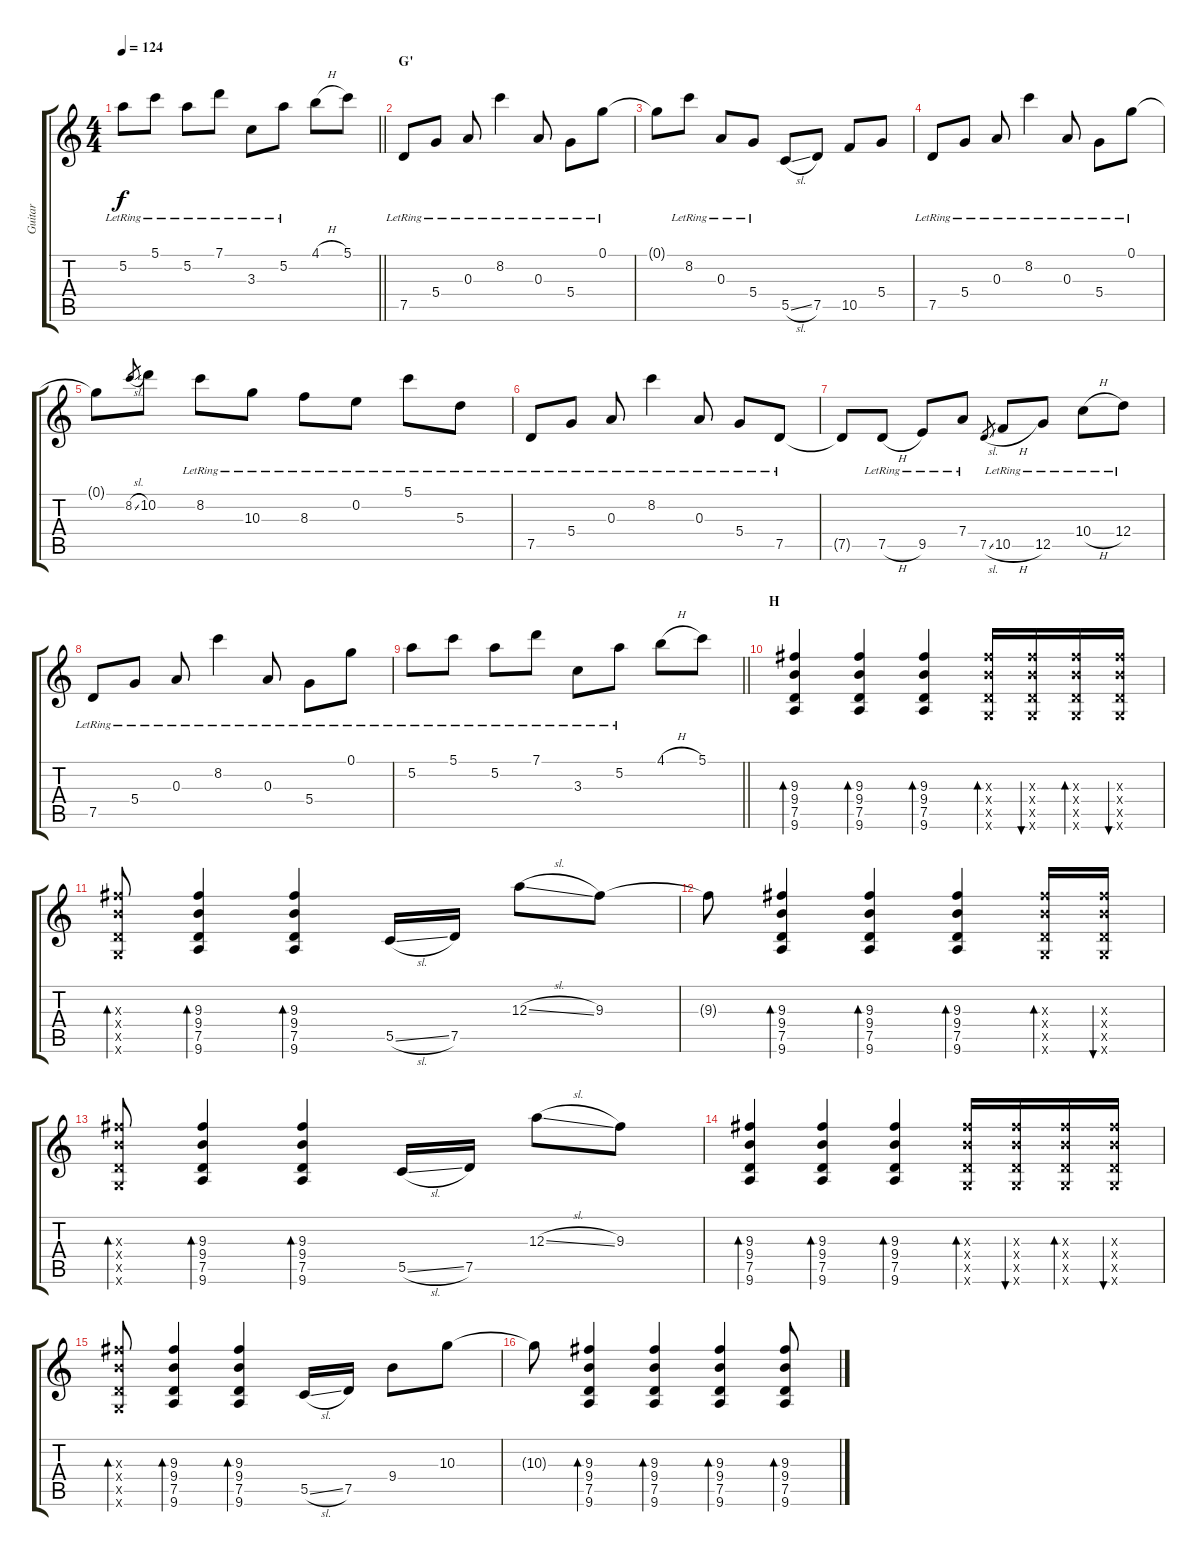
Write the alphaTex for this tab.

\track ("Guitar" "Guitar") {instrument distortionguitar}
\staff {score tabs}
\tuning (G4 E4 A3 D3 G2 C2) {hide}
\ts (4 4)
\tempo 124
\clef g2
\barLineRight lightlight
\ks c
5.2{lr}.8{dy f} 5.1{lr}.8 5.2{lr}.8 7.1{lr}.8 3.3{lr}.8 5.2{lr}.8 4.1{h}.8 5.1.8 |
\section ("" "G'")
7.5{lr}.8 5.4{lr}.8 0.3{lr}.8 8.2{lr}.4 0.3{lr}.8 5.4{lr}.8 0.1{lr}.8 |
0.1{t}.8 8.2{lr}.8 0.3{lr}.8 5.4{lr}.8 5.5{sl}.8 7.5.8 10.5.8 5.4.8 |
7.5{lr}.8 5.4{lr}.8 0.3{lr}.8 8.2{lr}.4 0.3{lr}.8 5.4{lr}.8 0.1{lr}.8 |
0.1{t}.8 8.2{sl}.8{gr} 10.2.8 8.2{lr}.8 10.3{lr}.8 8.3{lr}.8 0.2{lr}.8 5.1{lr}.8 5.3{lr}.8 |
7.5{lr}.8 5.4{lr}.8 0.3{lr}.8 8.2{lr}.4 0.3{lr}.8 5.4{lr}.8 7.5{lr}.8 |
7.5{t}.8 7.5{h lr}.8 9.5{lr}.8 7.4{lr}.8 7.5{sl}.8{gr} 10.5{h lr}.8 12.5{lr}.8 10.4{h lr}.8 12.4{lr}.8 |
7.5{lr}.8 5.4{lr}.8 0.3{lr}.8 8.2{lr}.4 0.3{lr}.8 5.4{lr}.8 0.1{lr}.8 |
\barLineRight lightlight
5.2{lr}.8 5.1{lr}.8 5.2{lr}.8 7.1{lr}.8 3.3{lr}.8 5.2{lr}.8 4.1{h}.8 5.1.8 |
\section ("" "H")
(9.3 9.4 7.5 9.6).4{bd 60} (9.3 9.4 7.5 9.6).4{bd 60} (9.3 9.4 7.5 9.6).4{bd 60} (9.3{x} 9.4{x} 7.5{x} 7.6{x}).16{bd 60} (9.3{x} 9.4{x} 7.5{x} 7.6{x}).16{bu 60} (9.3{x} 9.4{x} 7.5{x} 7.6{x}).16{bd 60} (9.3{x} 9.4{x} 7.5{x} 7.6{x}).16{bu 60} |
(9.3{x} 9.4{x} 7.5{x} 7.6{x}).8{bd 60} (9.3 9.4 7.5 9.6).4{bd 60} (9.3 9.4 7.5 9.6).4{bd 60} 5.5{sl}.16 7.5.16 12.3{sl}.8 9.3.8 |
9.3{t}.8 (9.3 9.4 7.5 9.6).4{bd 60} (9.3 9.4 7.5 9.6).4{bd 60} (9.3 9.4 7.5 9.6).4{bd 60} (9.3{x} 9.4{x} 7.5{x} 7.6{x}).16{bd 60} (9.3{x} 9.4{x} 7.5{x} 7.6{x}).16{bu 60} |
(9.3{x} 9.4{x} 7.5{x} 7.6{x}).8{bd 60} (9.3 9.4 7.5 9.6).4{bd 60} (9.3 9.4 7.5 9.6).4{bd 60} 5.5{sl}.16 7.5.16 12.3{sl}.8 9.3.8 |
(9.3 9.4 7.5 9.6).4{bd 60} (9.3 9.4 7.5 9.6).4{bd 60} (9.3 9.4 7.5 9.6).4{bd 60} (9.3{x} 9.4{x} 7.5{x} 7.6{x}).16{bd 60} (9.3{x} 9.4{x} 7.5{x} 7.6{x}).16{bu 60} (9.3{x} 9.4{x} 7.5{x} 7.6{x}).16{bd 60} (9.3{x} 9.4{x} 7.5{x} 7.6{x}).16{bu 60} |
(9.3{x} 9.4{x} 7.5{x} 7.6{x}).8{bd 60} (9.3 9.4 7.5 9.6).4{bd 60} (9.3 9.4 7.5 9.6).4{bd 60} 5.5{sl}.16 7.5.16 9.4.8 10.3.8 |
10.3{t}.8 (9.3 9.4 7.5 9.6).4{bd 60} (9.3 9.4 7.5 9.6).4{bd 60} (9.3 9.4 7.5 9.6).4{bd 60} (9.3 9.4 7.5 9.6).8{bd 60}
